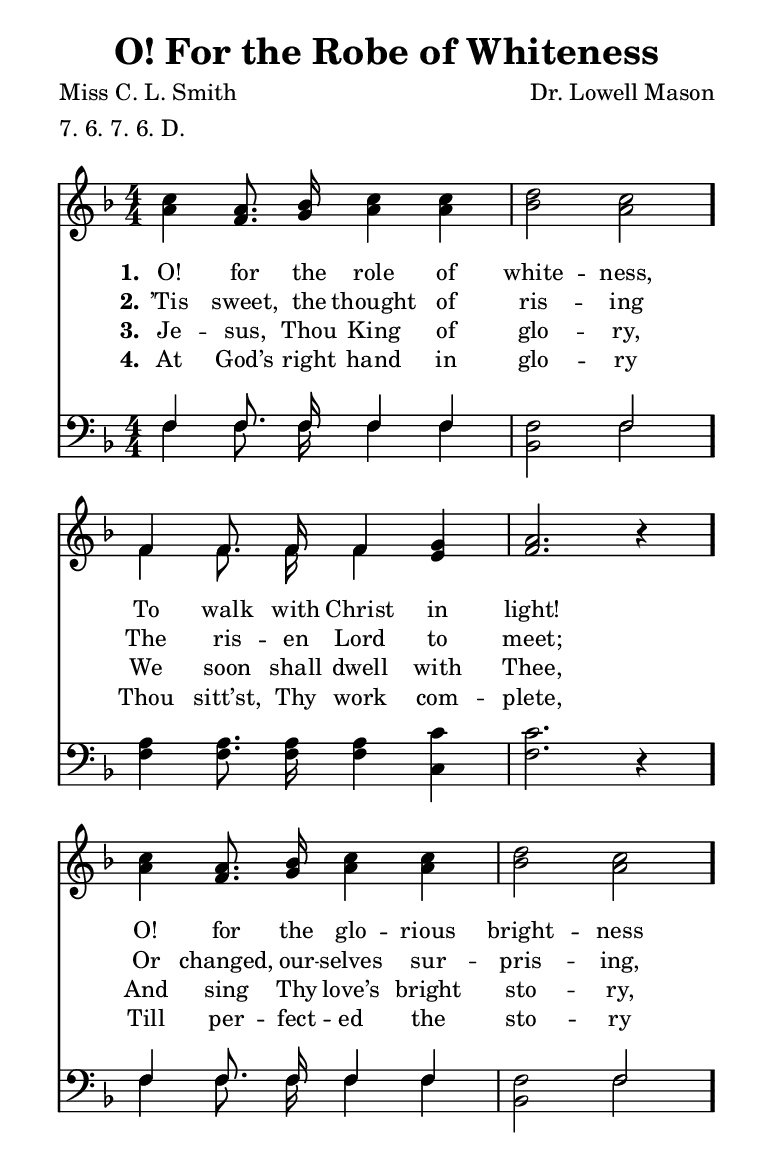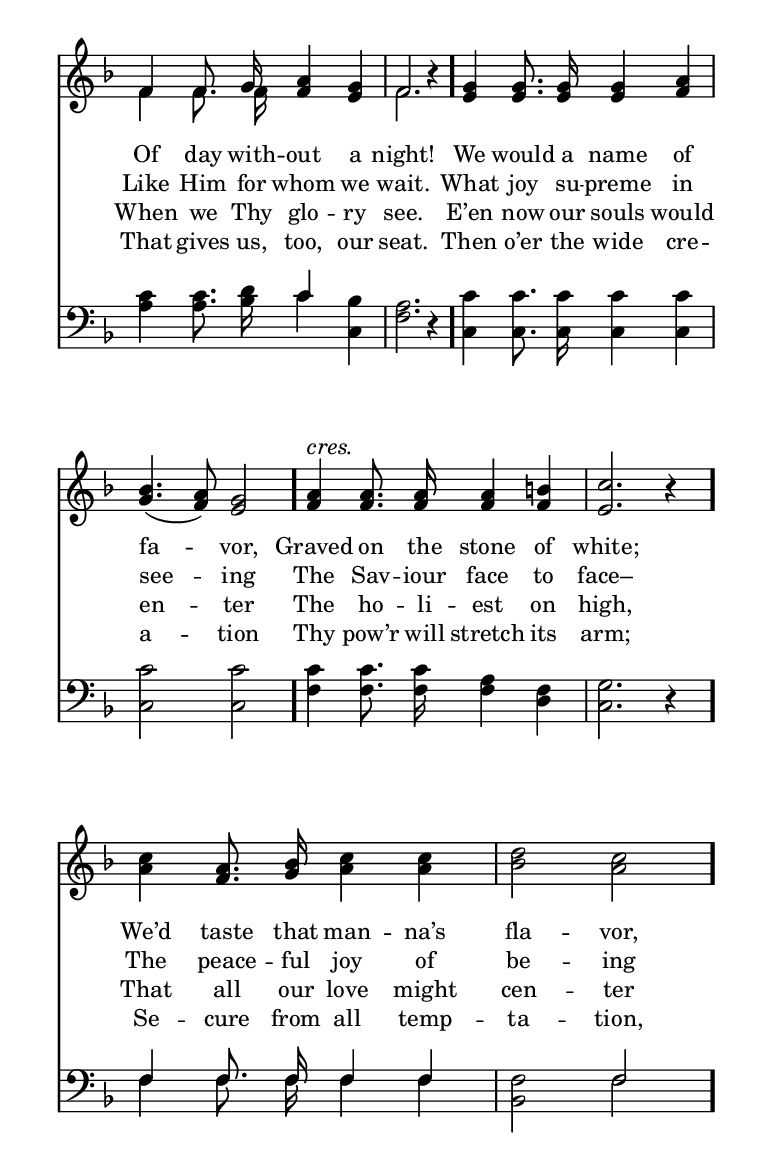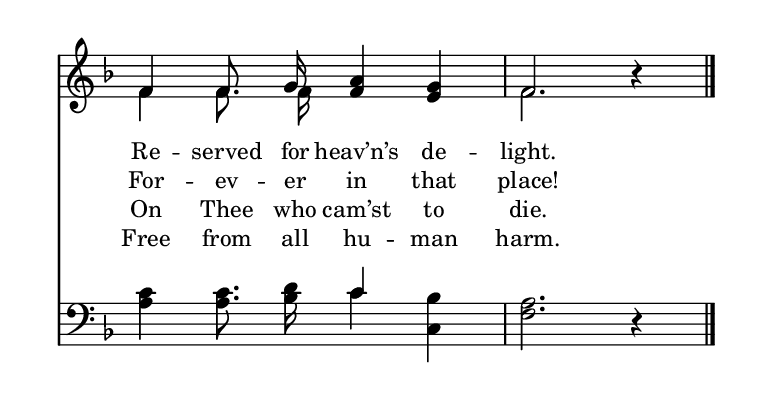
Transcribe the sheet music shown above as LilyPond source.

\include "common/global.ily"
\paper {
  \include "common/paper.ily"
}

\header{
  hymnnumber = "246"
  title = "O! For the Robe of Whiteness"
  tunename = "Work"
  meter = "7. 6. 7. 6. D."
  poet = "Miss C. L. Smith"
  composer = "Dr. Lowell Mason"
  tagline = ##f
}

global = {
  \include "common/overrides.ily"
  \override Staff.TimeSignature.style = #'numbered
  \time 4/4
  \override Score.MetronomeMark.transparent = ##t % hide all fermata changes too
  \tempo 4=90
  \key f \major
  \autoBeamOff
}

patternA = { c4 c8. c16 c4 c | c2 c }
patternB = { c4 c8. c16 c4 c | c2. c4 }
patternC = { c4 c8. c16 c4 c | c4.( c8) c2 }

notesSoprano = {
\global
\relative c'' {

  \changePitch \patternA { c a bes c c | d c }
  \changePitch \patternB { f, f f f g | a r }
  \changePitch \patternA { c a bes c c | d c }
  \changePitch \patternB { f, f g a g | f r }

  \changePitch \patternC { g g g g a | bes a g }
  \changePitch \patternB { a^\markup{\italic cres.} a a a b | c r }
  \changePitch \patternA { c a bes c c | d c }
  \changePitch \patternB { f, f g a g | f r }

  \bar "|."

}
}

notesAlto = {
\global
\relative e' {

  \changePitch \patternA { a f g a a | bes a }
  \changePitch \patternB { f f f f e | f r }
  \changePitch \patternA { a f g a a | bes a }
  \changePitch \patternB { f f f f e | f r }

  \changePitch \patternC { e e e e f | g f e }
  \changePitch \patternB { f f f f f | e r }
  \changePitch \patternA { a f g a a | bes a }
  \changePitch \patternB { f f f f e | f r }

}
}

notesTenor = {
\global
\relative a {

  \changePitch \patternA { f f f f f | f f }
  \changePitch \patternB { a a a a c | c r }
  \changePitch \patternA { f, f f f f | f f }
  \changePitch \patternB { c' c d c bes | a r }

  \changePitch \patternA { c c c c c | c c }
  \changePitch \patternB { c c c a f | g r }
  \changePitch \patternA { f f f f f | f f }
  \changePitch \patternB { c' c d c bes | a r }

}
}

notesBass = {
\global
\relative f {

  \changePitch \patternA { f f f f f | bes, f' }
  \changePitch \patternB { f f f f c | f r }
  \changePitch \patternA { f f f f f | bes, f' }
  \changePitch \patternB { a a bes c c, | f r }

  \changePitch \patternA { c c c c c | c c }
  \changePitch \patternB { f f f f d | c r }
  \changePitch \patternA { f f f f f | bes, f' }
  \changePitch \patternB { a a bes c c, | f r }

}
}

wordsA = \lyricmode {
\set stanza = "1."

O! for the role of white -- ness, \bar "."
To walk with Christ in light! \bar "."
O! for the glo -- rious bright -- ness \bar "."
Of day with -- out a night! \bar "."
We would a name of fa -- vor, \bar "."
Graved on the stone of white; \bar "."
We’d taste that man -- na’s fla -- vor, \bar "."
Re -- served for heav’n’s de -- light. \bar "."

}

wordsB = \lyricmode {
\set stanza = "2."

’Tis sweet, the thought of ris -- ing
The ris -- en Lord to meet;
Or changed, our -- selves sur -- pris -- ing,
Like Him for whom we wait.
What joy su -- preme in see -- ing
The Sav -- iour face to face–
The peace -- ful joy of be -- ing
For -- ev -- er in that place!

}

wordsC = \lyricmode {
\set stanza = "3."

Je -- sus, Thou King of glo -- ry,
We soon shall dwell with Thee,
And sing Thy love’s bright sto -- ry,
When we Thy glo -- ry see.
E’en now our souls would en -- ter
The ho -- li -- est on high,
That all our love might cen -- ter
On Thee who cam’st to die.

}

wordsD = \lyricmode {
\set stanza = "4."

At God’s right hand in glo -- ry
Thou sitt’st, Thy work com -- plete,
Till per -- fect -- ed the sto -- ry
That gives us, too, our seat.
Then o’er the wide cre -- a -- tion
Thy pow’r will stretch its arm;
Se -- cure from all temp -- ta -- tion,
Free from all hu -- man harm.

}

\score {
  \context ChoirStaff <<
    \context Staff = upper <<
      \set Staff.autoBeaming = ##f
      \set ChoirStaff.systemStartDelimiter = #'SystemStartBar
      \set ChoirStaff.printPartCombineTexts = ##f
      \partcombine #'(2 . 9) \notesSoprano \notesAlto
      \context NullVoice = sopranos { \voiceOne << \notesSoprano >> }
      \context NullVoice = altos { \voiceTwo << \notesAlto >> }
      \context Lyrics = one   \lyricsto sopranos \wordsA
      \context Lyrics = two   \lyricsto sopranos \wordsB
      \context Lyrics = three \lyricsto sopranos \wordsC
      \context Lyrics = four  \lyricsto sopranos \wordsD
    >>
    \context Staff = men <<
      \set Staff.autoBeaming = ##f
      \clef bass
      \set ChoirStaff.printPartCombineTexts = ##f
      \partcombine #'(2 . 9) \notesTenor \notesBass
      \context NullVoice = tenors { \voiceOne << \notesTenor >> }
      \context NullVoice = basses { \voiceTwo << \notesBass >> }
    >>
  >>
  \layout {
    \include "common/layout.ily"
  }
  \midi{
    \include "common/midi.ily"
  }
}

\version "2.19.49"  % necessary for upgrading to future LilyPond versions.

% vi:set et ts=2 sw=2 ai nocindent syntax=lilypond:
